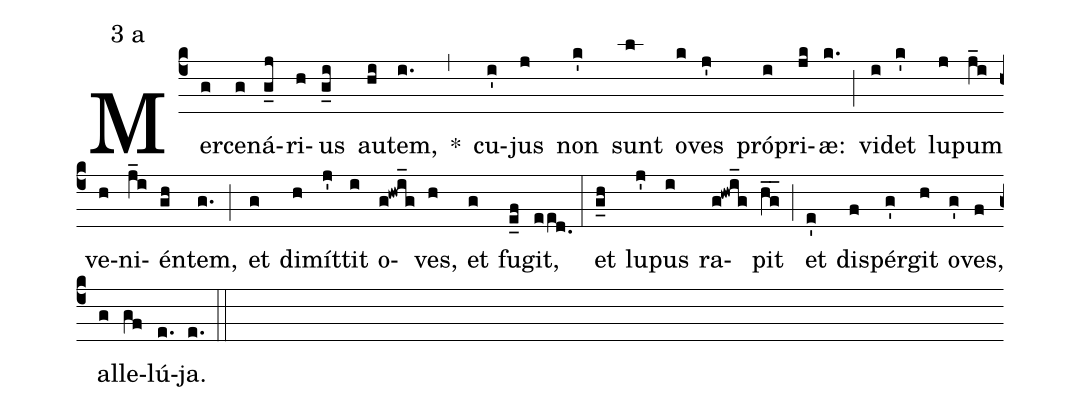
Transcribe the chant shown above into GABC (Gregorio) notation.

mode:3 a;
%%
(c4) Mer(g)ce(g)ná(g_j)ri(h)us(g_i) au(hi)tem,(i.) *(,) cu(i')jus(j) non(k') sunt(l) o(k)ves(j') pró(i)pri(jk)æ:(k.) (;) vi(i)det(k') lu(j)pum(j_i) ve(h)ni(j_i)én(gh)tem,(g.) (;) et(g) di(h)mít(j')tit(i) o(g!hwi_g)ves,(h) et(g) fu(e_f)git,(eed.0) (:) et(g_h) lu(j')pus(i) ra(g!hwi_g)pit(hg__) (;) et(e') di(f)spér(g')git(h) o(g')ves,(f) al(g)le(gf)lú(e.)ja.(e.) (::)
